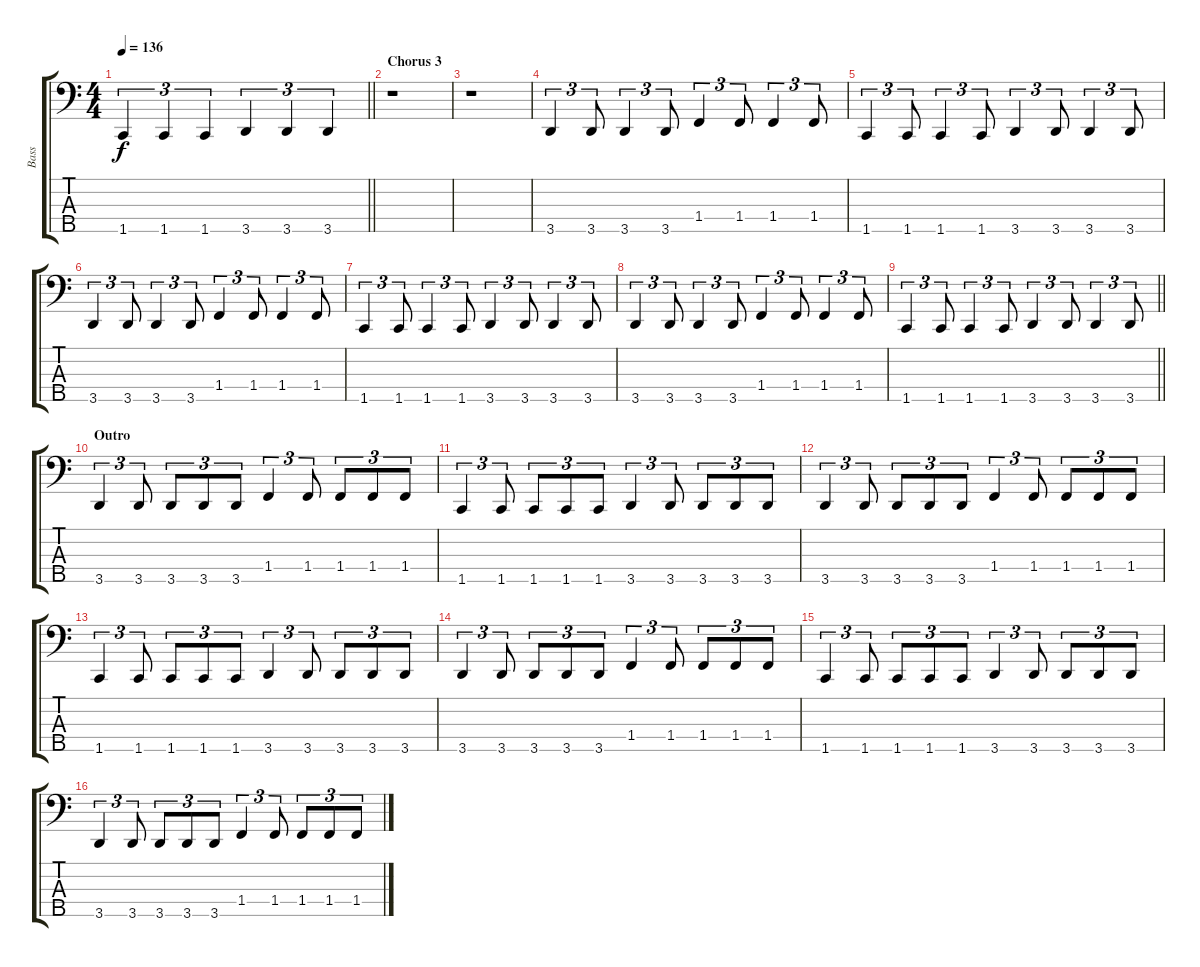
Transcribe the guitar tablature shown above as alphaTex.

\track ("Bass" "Bass") {instrument electricbassfinger}
\staff {score tabs}
\tuning (G2 D2 A1 E1 B0) {hide}
\ts (4 4)
\tempo 136
\clef f4
\barLineRight lightlight
\ks c
1.5.4{tu (3 2) dy f} 1.5.4{tu (3 2)} 1.5.4{tu (3 2)} 3.5.4{tu (3 2)} 3.5.4{tu (3 2)} 3.5.4{tu (3 2)} |
\section ("" "Chorus 3")
r.1 |
r.1 |
3.5.4{tu (3 2)} 3.5.8{tu (3 2)} 3.5.4{tu (3 2)} 3.5.8{tu (3 2)} 1.4.4{tu (3 2)} 1.4.8{tu (3 2)} 1.4.4{tu (3 2)} 1.4.8{tu (3 2)} |
1.5.4{tu (3 2)} 1.5.8{tu (3 2)} 1.5.4{tu (3 2)} 1.5.8{tu (3 2)} 3.5.4{tu (3 2)} 3.5.8{tu (3 2)} 3.5.4{tu (3 2)} 3.5.8{tu (3 2)} |
3.5.4{tu (3 2)} 3.5.8{tu (3 2)} 3.5.4{tu (3 2)} 3.5.8{tu (3 2)} 1.4.4{tu (3 2)} 1.4.8{tu (3 2)} 1.4.4{tu (3 2)} 1.4.8{tu (3 2)} |
1.5.4{tu (3 2)} 1.5.8{tu (3 2)} 1.5.4{tu (3 2)} 1.5.8{tu (3 2)} 3.5.4{tu (3 2)} 3.5.8{tu (3 2)} 3.5.4{tu (3 2)} 3.5.8{tu (3 2)} |
3.5.4{tu (3 2)} 3.5.8{tu (3 2)} 3.5.4{tu (3 2)} 3.5.8{tu (3 2)} 1.4.4{tu (3 2)} 1.4.8{tu (3 2)} 1.4.4{tu (3 2)} 1.4.8{tu (3 2)} |
\barLineRight lightlight
1.5.4{tu (3 2)} 1.5.8{tu (3 2)} 1.5.4{tu (3 2)} 1.5.8{tu (3 2)} 3.5.4{tu (3 2)} 3.5.8{tu (3 2)} 3.5.4{tu (3 2)} 3.5.8{tu (3 2)} |
\section ("" "Outro")
3.5.4{tu (3 2)} 3.5.8{tu (3 2)} 3.5.8{tu (3 2)} 3.5.8{tu (3 2)} 3.5.8{tu (3 2)} 1.4.4{tu (3 2)} 1.4.8{tu (3 2)} 1.4.8{tu (3 2)} 1.4.8{tu (3 2)} 1.4.8{tu (3 2)} |
1.5.4{tu (3 2)} 1.5.8{tu (3 2)} 1.5.8{tu (3 2)} 1.5.8{tu (3 2)} 1.5.8{tu (3 2)} 3.5.4{tu (3 2)} 3.5.8{tu (3 2)} 3.5.8{tu (3 2)} 3.5.8{tu (3 2)} 3.5.8{tu (3 2)} |
3.5.4{tu (3 2)} 3.5.8{tu (3 2)} 3.5.8{tu (3 2)} 3.5.8{tu (3 2)} 3.5.8{tu (3 2)} 1.4.4{tu (3 2)} 1.4.8{tu (3 2)} 1.4.8{tu (3 2)} 1.4.8{tu (3 2)} 1.4.8{tu (3 2)} |
1.5.4{tu (3 2)} 1.5.8{tu (3 2)} 1.5.8{tu (3 2)} 1.5.8{tu (3 2)} 1.5.8{tu (3 2)} 3.5.4{tu (3 2)} 3.5.8{tu (3 2)} 3.5.8{tu (3 2)} 3.5.8{tu (3 2)} 3.5.8{tu (3 2)} |
3.5.4{tu (3 2)} 3.5.8{tu (3 2)} 3.5.8{tu (3 2)} 3.5.8{tu (3 2)} 3.5.8{tu (3 2)} 1.4.4{tu (3 2)} 1.4.8{tu (3 2)} 1.4.8{tu (3 2)} 1.4.8{tu (3 2)} 1.4.8{tu (3 2)} |
1.5.4{tu (3 2)} 1.5.8{tu (3 2)} 1.5.8{tu (3 2)} 1.5.8{tu (3 2)} 1.5.8{tu (3 2)} 3.5.4{tu (3 2)} 3.5.8{tu (3 2)} 3.5.8{tu (3 2)} 3.5.8{tu (3 2)} 3.5.8{tu (3 2)} |
3.5.4{tu (3 2)} 3.5.8{tu (3 2)} 3.5.8{tu (3 2)} 3.5.8{tu (3 2)} 3.5.8{tu (3 2)} 1.4.4{tu (3 2)} 1.4.8{tu (3 2)} 1.4.8{tu (3 2)} 1.4.8{tu (3 2)} 1.4.8{tu (3 2)}
